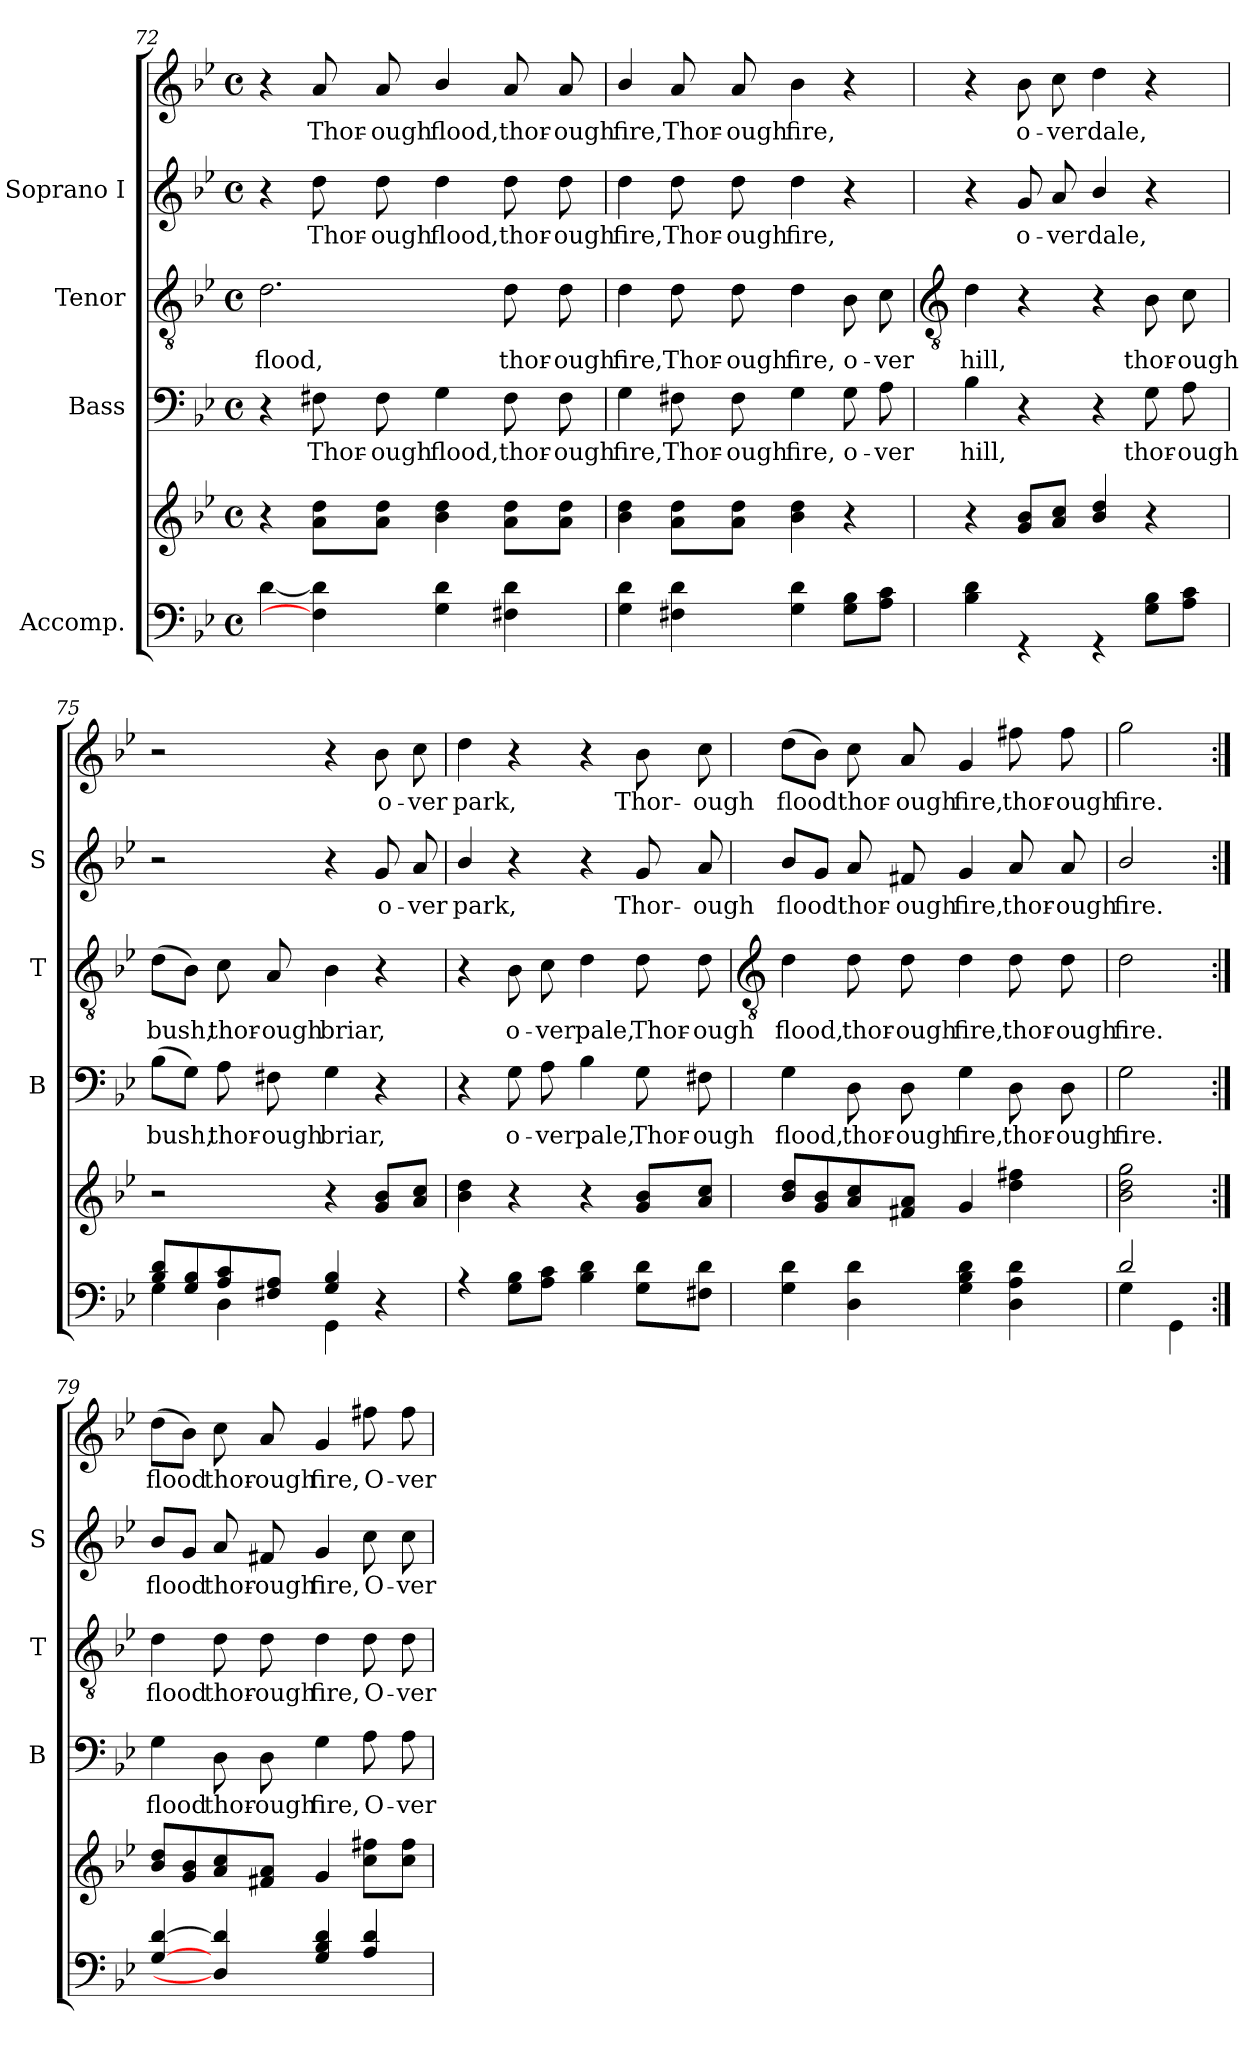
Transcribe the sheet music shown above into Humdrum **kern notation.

**kern	**kern	**kern	**text	**kern	**text	**kern	**text	**kern	**text
*part4	*part4	*part3	*part3	*part2	*part2	*part1	*part1	*part1	*part1
*staff6	*staff5	*staff4	*staff4	*staff3	*staff3	*staff2	*staff2	*staff1	*staff1
*I"Accomp.	*	*I"Bass	*	*I"Tenor	*	*I"Soprano I	*	*	*
*	*	*I'B	*	*I'T	*	*I'S	*	*	*
*clefF4	*clefG2	*clefF4	*	*clefGv2	*	*clefG2	*	*clefG2	*
*k[b-e-]	*k[b-e-]	*k[b-e-]	*	*k[b-e-]	*	*k[b-e-]	*	*k[b-e-]	*
*B-:	*B-:	*B-:	*	*B-:	*	*B-:	*	*B-:	*
*M4/4	*M4/4	*M4/4	*	*M4/4	*	*M4/4	*	*M4/4	*
*met(c)	*met(c)	*met(c)	*	*met(c)	*	*met(c)	*	*met(c)	*
=72	=72	=72	=72	=72	=72	=72	=72	=72	=72
*^	*	*	*	*	*	*	*	*	*
!	!	!	!	!	!	!LO:LY:b	!	!	!	!
1ryy	[4d\	4r	4r	.	2.d	flood,	4r	.	4r	.
!	!	!	!	!LO:LY:b	!	!	!	!LO:LY:b	!	!LO:LY:b
.	4F#\] 4d\]	8a 8ddL	8F#X	Thor-	.	.	8dd	Thor-	8a	Thor-
!	!	!	!	!LO:LY:b	!	!	!	!LO:LY:b	!	!LO:LY:b
.	.	8a 8ddJ	8F#	-ough	.	.	8dd	-ough	8a	-ough
!	!	!	!	!LO:LY:b	!	!	!	!LO:LY:b	!	!LO:LY:b
.	4G\ 4d\	4b-\ 4dd\	4G	flood,	.	.	4dd\	flood,	4b-/	flood,
!	!	!	!	!LO:LY:b	!	!LO:LY:b	!	!LO:LY:b	!	!LO:LY:b
.	4F#\ 4d\	8a 8ddL	8F#	thor-	8d	thor-	8dd	thor-	8a	thor-
!	!	!	!	!LO:LY:b	!	!LO:LY:b	!	!LO:LY:b	!	!LO:LY:b
.	.	8a 8ddJ	8F#	-ough	8d	-ough	8dd	-ough	8a	-ough
=73	=73	=73	=73	=73	=73	=73	=73	=73	=73	=73
!	!	!	!	!LO:LY:b	!	!LO:LY:b	!	!LO:LY:b	!	!LO:LY:b
1ryy	4G\ 4d\	4b-\ 4dd\	4G	fire,	4d	fire,	4dd\	fire,	4b-/	fire,
!	!	!	!	!LO:LY:b	!	!LO:LY:b	!	!LO:LY:b	!	!LO:LY:b
.	4F#X\ 4d\	8a 8ddL	8F#X	Thor-	8d	Thor-	8dd	Thor-	8a	Thor-
!	!	!	!	!LO:LY:b	!	!LO:LY:b	!	!LO:LY:b	!	!LO:LY:b
.	.	8a 8ddJ	8F#	-ough	8d	-ough	8dd	-ough	8a	-ough
!	!	!	!	!LO:LY:b	!	!LO:LY:b	!	!LO:LY:b	!	!LO:LY:b
.	4G\ 4d\	4b- 4dd	4G	fire,	4d	fire,	4dd	fire,	4b-	fire,
!	!	!	!	!LO:LY:b	!	!LO:LY:b	!	!	!	!
.	8G\ 8B-\L	4r	8G	o-	8B-	o-	4r	.	4r	.
!	!	!	!	!LO:LY:b	!	!LO:LY:b	!	!	!	!
.	8A\ 8c\J	.	8A	-ver	8c	-ver	.	.	.	.
!!LO:LB:g=z
=74	=74	=74	=74	=74	=74	=74	=74	=74	=74	=74
*	*	*	*	*	*clefGv2	*	*	*	*	*
!	!	!	!	!LO:LY:b	!	!LO:LY:b	!	!	!	!
1ryy	4B-\ 4d\	4r	4B-	hill,	4d	hill,	4r	.	4r	.
!	!	!	!	!	!	!	!	!LO:LY:b	!	!LO:LY:b
.	4r	8g 8b-L	4r	.	4r	.	8g	o-	8b-	o-
!	!	!	!	!	!	!	!	!LO:LY:b	!	!LO:LY:b
.	.	8a 8ccJ	.	.	.	.	8a	-ver	8cc	-ver
!	!	!	!	!	!	!	!	!LO:LY:b	!	!LO:LY:b
.	4r	4b-/ 4dd/	4r	.	4r	.	4b-/	dale,	4dd	dale,
!	!	!	!	!LO:LY:b	!	!LO:LY:b	!	!	!	!
.	8G\ 8B-\L	4r	8G	thor-	8B-	thor-	4r	.	4r	.
!	!	!	!	!LO:LY:b	!	!LO:LY:b	!	!	!	!
.	8A\ 8c\J	.	8A	-ough	8c	-ough	.	.	.	.
=75	=75	=75	=75	=75	=75	=75	=75	=75	=75	=75
!	!	!	!	!LO:LY:b	!	!LO:LY:b	!	!	!	!
8B-/ 8d/L	4G\	2r	(>8B-L	bush,	(>8dL	bush,	2r	.	2r	.
8G/ 8B-/	.	.	8GJ)	.	8B-J)	.	.	.	.	.
!	!	!	!	!LO:LY:b	!	!LO:LY:b	!	!	!	!
8A/ 8c/	4D\	.	8A	thor-	8c	thor-	.	.	.	.
!	!	!	!	!LO:LY:b	!	!LO:LY:b	!	!	!	!
8F#X/ 8A/J	.	.	8F#X	-ough	8A	-ough	.	.	.	.
!	!	!	!	!LO:LY:b	!	!LO:LY:b	!	!	!	!
4G/ 4B-/	4GG\	4r	4G	briar,	4B-	briar,	4r	.	4r	.
!	!	!	!	!	!	!	!	!LO:LY:b	!	!LO:LY:b
4r	4ryy	8g 8b-L	4r	.	4r	.	8g	o-	8b-	o-
!	!	!	!	!	!	!	!	!LO:LY:b	!	!LO:LY:b
.	.	8a 8ccJ	.	.	.	.	8a	-ver	8cc	-ver
=76	=76	=76	=76	=76	=76	=76	=76	=76	=76	=76
!	!	!	!	!	!	!	!	!LO:LY:b	!	!LO:LY:b
4r	1ryy	4b- 4dd	4r	.	4r	.	4b-/	park,	4dd	park,
!	!	!	!	!LO:LY:b	!	!LO:LY:b	!	!	!	!
8G\ 8B-\L	.	4r	8G	o-	8B-	o-	4r	.	4r	.
!	!	!	!	!LO:LY:b	!	!LO:LY:b	!	!	!	!
8A\ 8c\J	.	.	8A	-ver	8c	-ver	.	.	.	.
!	!	!	!	!LO:LY:b	!	!LO:LY:b	!	!	!	!
4B-\ 4d\	.	4r	4B-	pale,	4d	pale,	4r	.	4r	.
!	!	!	!	!LO:LY:b	!	!LO:LY:b	!	!LO:LY:b	!	!LO:LY:b
8G\ 8d\L	.	8g 8b-L	8G	Thor-	8d	Thor-	8g	Thor-	8b-	Thor-
!	!	!	!	!LO:LY:b	!	!LO:LY:b	!	!LO:LY:b	!	!LO:LY:b
8F#X\ 8d\J	.	8a 8ccJ	8F#X	-ough	8d	-ough	8a	-ough	8cc	-ough
!!LO:LB:g=z
=77	=77	=77	=77	=77	=77	=77	=77	=77	=77	=77
*	*	*	*	*	*clefGv2	*	*	*	*	*
!	!	!	!	!LO:LY:b	!	!LO:LY:b	!	!LO:LY:b	!	!LO:LY:b
4G\ 4d\	1ryy	8b- 8ddL	4G	flood,	4d	flood,	8b-L	flood	(>8ddL	flood
.	.	8g 8b-	.	.	.	.	8gJ	.	8b-J)	.
!	!	!	!	!LO:LY:b	!	!LO:LY:b	!	!LO:LY:b	!	!LO:LY:b
4D\ 4d\	.	8a 8cc	8D	thor-	8d	thor-	8a	thor-	8cc	thor-
!	!	!	!	!LO:LY:b	!	!LO:LY:b	!	!LO:LY:b	!	!LO:LY:b
.	.	8f#X 8aJ	8D	-ough	8d	-ough	8f#X	-ough	8a	-ough
!	!	!	!	!LO:LY:b	!	!LO:LY:b	!	!LO:LY:b	!	!LO:LY:b
4G\ 4B-\ 4d\	.	4g	4G	fire,	4d	fire,	4g	fire,	4g	fire,
!	!	!	!	!LO:LY:b	!	!LO:LY:b	!	!LO:LY:b	!	!LO:LY:b
4D\ 4A\ 4d\	.	4dd 4ff#X	8D	thor-	8d	thor-	8a	thor-	8ff#X	thor-
!	!	!	!	!LO:LY:b	!	!LO:LY:b	!	!LO:LY:b	!	!LO:LY:b
.	.	.	8D	-ough	8d	-ough	8a	-ough	8ff#	-ough
=78	=78	=78	=78	=78	=78	=78	=78	=78	=78	=78
!	!	!	!	!LO:LY:b	!	!LO:LY:b	!	!LO:LY:b	!	!LO:LY:b
2d/	4G\	2b- 2dd 2gg	2G	fire.	2d	fire.	2b-/	fire.	2gg	fire.
.	4GG\	.	.	.	.	.	.	.	.	.
=79:|!	=79:|!	=79:|!	=79:|!	=79:|!	=79:|!	=79:|!	=79:|!	=79:|!	=79:|!	=79:|!
!	!	!	!	!LO:LY:b	!	!LO:LY:b	!	!LO:LY:b	!	!LO:LY:b
[4G [4d	1ryy	8b- 8ddL	4G	flood	4d	flood	8b-L	flood	(>8ddL	flood
.	.	8g 8b-	.	.	.	.	8gJ	.	8b-J)	.
!	!	!	!	!LO:LY:b	!	!LO:LY:b	!	!LO:LY:b	!	!LO:LY:b
4D] 4d]	.	8a 8cc	8D	thor-	8d	thor-	8a	thor-	8cc	thor-
!	!	!	!	!LO:LY:b	!	!LO:LY:b	!	!LO:LY:b	!	!LO:LY:b
.	.	8f#X 8aJ	8D	-ough	8d	-ough	8f#X	-ough	8a	-ough
!	!	!	!	!LO:LY:b	!	!LO:LY:b	!	!LO:LY:b	!	!LO:LY:b
4G 4B- 4d	.	4g	4G	fire,	4d	fire,	4g	fire,	4g	fire,
!	!	!	!	!LO:LY:b	!	!LO:LY:b	!	!LO:LY:b	!	!LO:LY:b
4A 4d	.	8cc 8ff#XL	8A	O-	8d	O-	8cc	O-	8ff#X	O-
!	!	!	!	!LO:LY:b	!	!LO:LY:b	!	!LO:LY:b	!	!LO:LY:b
.	.	8cc 8ff#J	8A	-ver	8d	-ver	8cc	-ver	8ff#	-ver
*v	*v	*	*	*	*	*	*	*	*	*
=	=	=	=	=	=	=	=	=	=
*-	*-	*-	*-	*-	*-	*-	*-	*-	*-
